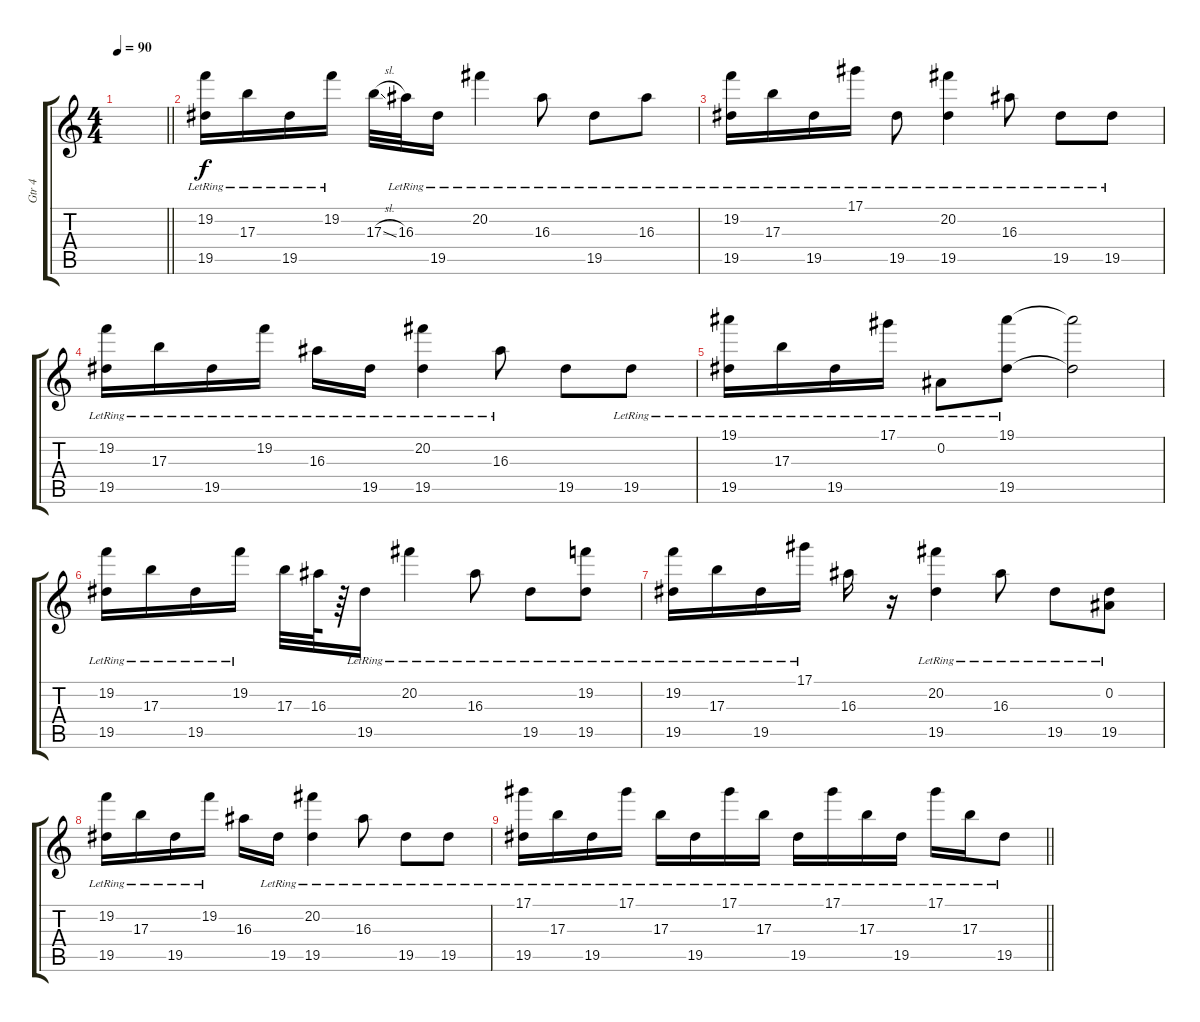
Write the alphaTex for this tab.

\track ("Gtr 4" "Gtr 4") {instrument electricguitarclean}
\staff {score tabs}
\tuning (Eb4 Bb3 Gb3 Db3 Ab2 Eb2) {hide}
\ts (4 4)
\tempo 90
\clef g2
\barLineRight lightlight
\ks c
|
(19.2{lr} 19.5{lr}).16 17.3{lr}.16 19.5{lr}.16 19.2{lr}.16 17.3{sl}.32 16.3{lr}.32 19.5{lr}.16 20.2{lr}.4 16.3{lr}.8 19.5{lr}.8 16.3{lr}.8 |
(19.2{lr} 19.5{lr}).16 17.3{lr}.16 19.5{lr}.16 17.1{lr}.16 19.5{lr}.8 (20.2{lr} 19.5{lr}).4 16.3{lr}.8 19.5{lr}.8 19.5{lr}.8 |
(19.2{lr} 19.5{lr}).16 17.3{lr}.16 19.5{lr}.16 19.2{lr}.16 16.3{lr}.16 19.5{lr}.16 (20.2{lr} 19.5{lr}).4 16.3{lr}.8 19.5.8 19.5{lr}.8 |
(19.1{lr} 19.5{lr}).16 17.3{lr}.16 19.5{lr}.16 17.1{lr}.16 0.2{lr}.8 (19.1{lr} 19.5{lr}).8 (19.1{t} 19.5{t}).2 |
(19.2{lr} 19.5{lr}).16 17.3{lr}.16 19.5{lr}.16 19.2{lr}.16 17.3.32 16.3.64 r.64 19.5{lr}.16 20.2{lr}.4 16.3{lr}.8 19.5{lr}.8 (19.2{lr} 19.5{lr}).8 |
(19.2{lr} 19.5{lr}).16 17.3{lr}.16 19.5{lr}.16 17.1{lr}.16 16.3.16 r.16 (20.2{lr} 19.5{lr}).4 16.3{lr}.8 19.5{lr}.8 (0.2{lr} 19.5{lr}).8 |
(19.2{lr} 19.5{lr}).16 17.3{lr}.16 19.5{lr}.16 19.2{lr}.16 16.3.16 19.5{lr}.16 (20.2{lr} 19.5{lr}).4 16.3{lr}.8 19.5{lr}.8 19.5{lr}.8 |
\barLineRight lightlight
(17.1{lr} 19.5{lr}).16 17.3{lr}.16 19.5{lr}.16 17.1{lr}.16 17.3{lr}.16 19.5{lr}.16 17.1{lr}.16 17.3{lr}.16 19.5{lr}.16 17.1{lr}.16 17.3{lr}.16 19.5{lr}.16 17.1{lr}.16 17.3{lr}.16 19.5{lr}.8
